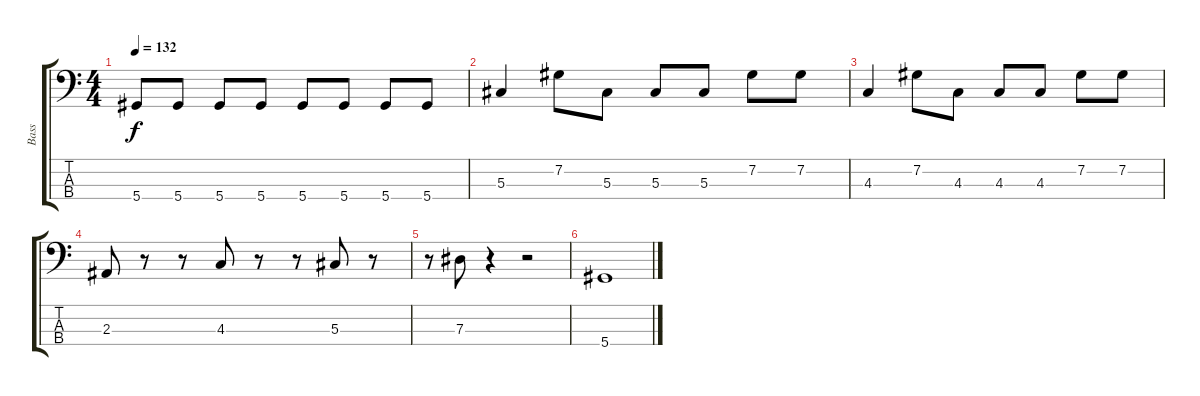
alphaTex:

\track ("Bass" "Bass") {instrument electricbassfinger}
\staff {score tabs}
\tuning (Gb2 Db2 Ab1 Eb1) {hide}
\ts (4 4)
\tempo 132
\clef f4
\ks c
5.4.8{dy f} 5.4.8 5.4.8 5.4.8 5.4.8 5.4.8 5.4.8 5.4.8 |
5.3.4 7.2.8 5.3.8 5.3.8 5.3.8 7.2.8 7.2.8 |
4.3.4 7.2.8 4.3.8 4.3.8 4.3.8 7.2.8 7.2.8 |
2.3.8 r.8 r.8 4.3.8 r.8 r.8 5.3.8 r.8 |
r.8 7.3.8 r.4 r.2 |
5.4.1
